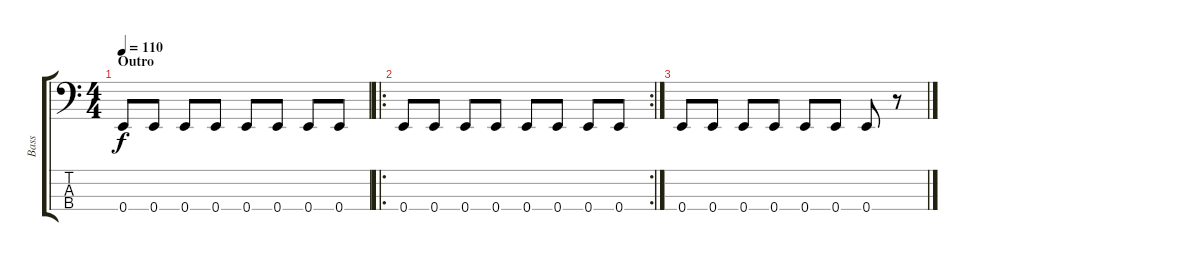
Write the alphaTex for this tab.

\track ("Bass" "Bass") {instrument electricbasspick}
\staff {score tabs}
\tuning (G2 D2 A1 E1) {hide}
\ts (4 4)
\section ("" "Outro")
\tempo 110
\clef f4
\ks c
0.4.8{dy f} 0.4.8 0.4.8 0.4.8 0.4.8 0.4.8 0.4.8 0.4.8 |
\ro
\rc 2
0.4.8 0.4.8 0.4.8 0.4.8 0.4.8 0.4.8 0.4.8 0.4.8 |
0.4.8 0.4.8 0.4.8 0.4.8 0.4.8 0.4.8 0.4.8 r.8
